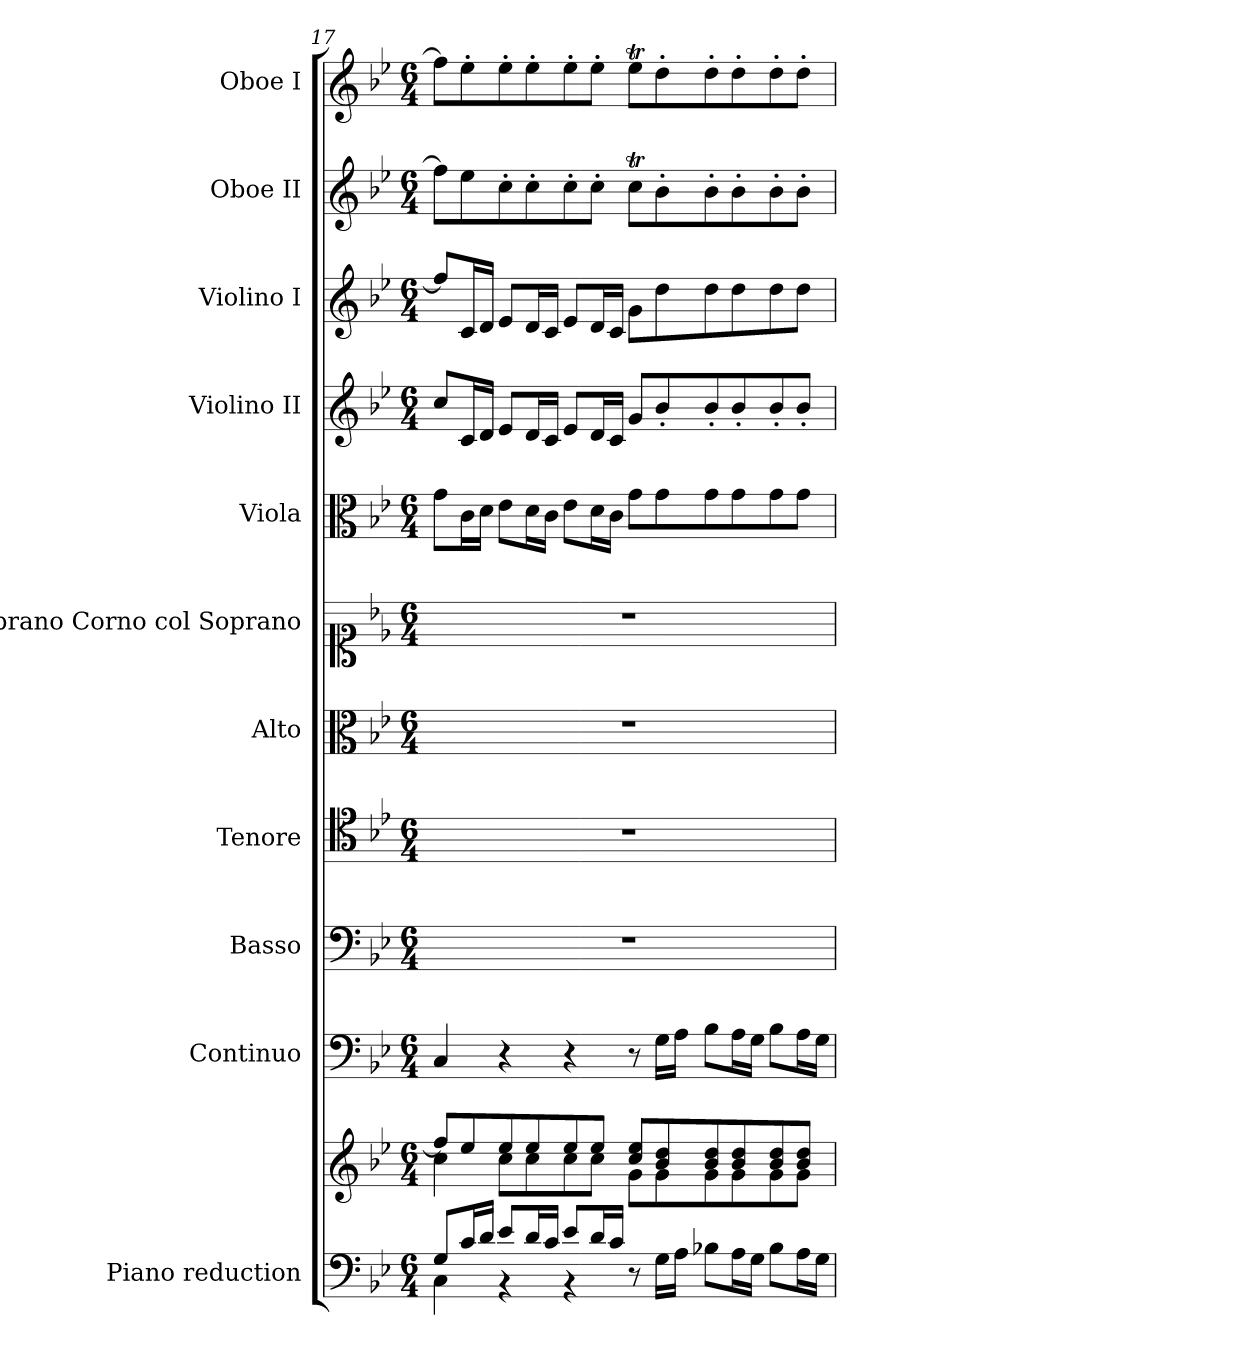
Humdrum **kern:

**kern	**kern	**kern	**kern	**kern	**kern	**kern	**kern	**kern	**kern	**kern	**kern
*part11	*part11	*part10	*part9	*part8	*part7	*part6	*part5	*part4	*part3	*part2	*part1
*staff12	*staff11	*staff10	*staff9	*staff8	*staff7	*staff6	*staff5	*staff4	*staff3	*staff2	*staff1
*I"Piano reduction	*	*I"Continuo	*I"Basso	*I"Tenore	*I"Alto	*I"Soprano Corno col Soprano	*I"Viola	*I"Violino II	*I"Violino I	*I"Oboe II	*I"Oboe I
*I'Pno	*	*	*	*	*	*	*I'Vla	*I'Vln	*I'Vln	*I'Ob	*I'Ob
*clefF4	*clefG2	*clefF4	*clefF4	*clefC4	*clefC3	*clefC1	*clefC3	*clefG2	*clefG2	*clefG2	*clefG2
*k[b-e-]	*k[b-e-]	*k[b-e-]	*k[b-e-]	*k[b-e-]	*k[b-e-]	*k[b-e-]	*k[b-e-]	*k[b-e-]	*k[b-e-]	*k[b-e-]	*k[b-e-]
*M6/4	*M6/4	*M6/4	*M6/4	*M6/4	*M6/4	*M6/4	*M6/4	*M6/4	*M6/4	*M6/4	*M6/4
=17	=17	=17	=17	=17	=17	=17	=17	=17	=17	=17	=17
*^	*^	*	*	*	*	*	*	*	*	*	*
8G/L	4C\	8ff/L]	4cc\	4C/	1.r	1.r	1.r	1.r	8g\L	8cc/L	8ff/L]	8ff\L]	8ff\L]
16c/L	.	8ee-/	.	.	.	.	.	.	16c\L	16c/L	16c/L	8ee-\	8ee-'\
16d/JJ	.	.	.	.	.	.	.	.	16d\JJ	16d/JJ	16d/JJ	.	.
8e-/L	4r	8ee-/	8cc\L	4r	.	.	.	.	8e-\L	8e-/L	8e-/L	8cc'\	8ee-'\
16d/L	.	8ee-/	8cc\	.	.	.	.	.	16d\L	16d/L	16d/L	8cc'\	8ee-'\
16c/JJ	.	.	.	.	.	.	.	.	16c\JJ	16c/JJ	16c/JJ	.	.
8e-/L	4r	8ee-/	8cc\	4r	.	.	.	.	8e-\L	8e-/L	8e-/L	8cc'\	8ee-'\
16d/L	.	8ee-/J	8cc\J	.	.	.	.	.	16d\L	16d/L	16d/L	8cc'\J	8ee-'\J
16c/JJ	.	.	.	.	.	.	.	.	16c\JJ	16c/JJ	16c/JJ	.	.
2.ryy	8r	8cc/ 8ee-/L	8g\L	8r	.	.	.	.	8g\L	8g/L	8g\L	8ccT\L	8ee-T\L
.	16G\LL	8b-/ 8dd/	8g\	16G\LL	.	.	.	.	8g\	8b-'/	8dd\	8b-'\	8dd'\
.	16A\JJ	.	.	16A\JJ	.	.	.	.	.	.	.	.	.
.	8B-X\L	8b-/ 8dd/	8g\	8B-\L	.	.	.	.	8g\	8b-'/	8dd\	8b-'\	8dd'\
.	16A\L	8b-/ 8dd/	8g\	16A\L	.	.	.	.	8g\	8b-'/	8dd\	8b-'\	8dd'\
.	16G\JJ	.	.	16G\JJ	.	.	.	.	.	.	.	.	.
.	8B-\L	8b-/ 8dd/	8g\	8B-\L	.	.	.	.	8g\	8b-'/	8dd\	8b-'\	8dd'\
.	16A\L	8b-/ 8dd/J	8g\J	16A\L	.	.	.	.	8g\J	8b-'/J	8dd\J	8b-'\J	8dd'\J
.	16G\JJ	.	.	16G\JJ	.	.	.	.	.	.	.	.	.
*v	*v	*	*	*	*	*	*	*	*	*	*	*	*
*	*v	*v	*	*	*	*	*	*	*	*	*	*
=	=	=	=	=	=	=	=	=	=	=	=
*-	*-	*-	*-	*-	*-	*-	*-	*-	*-	*-	*-
